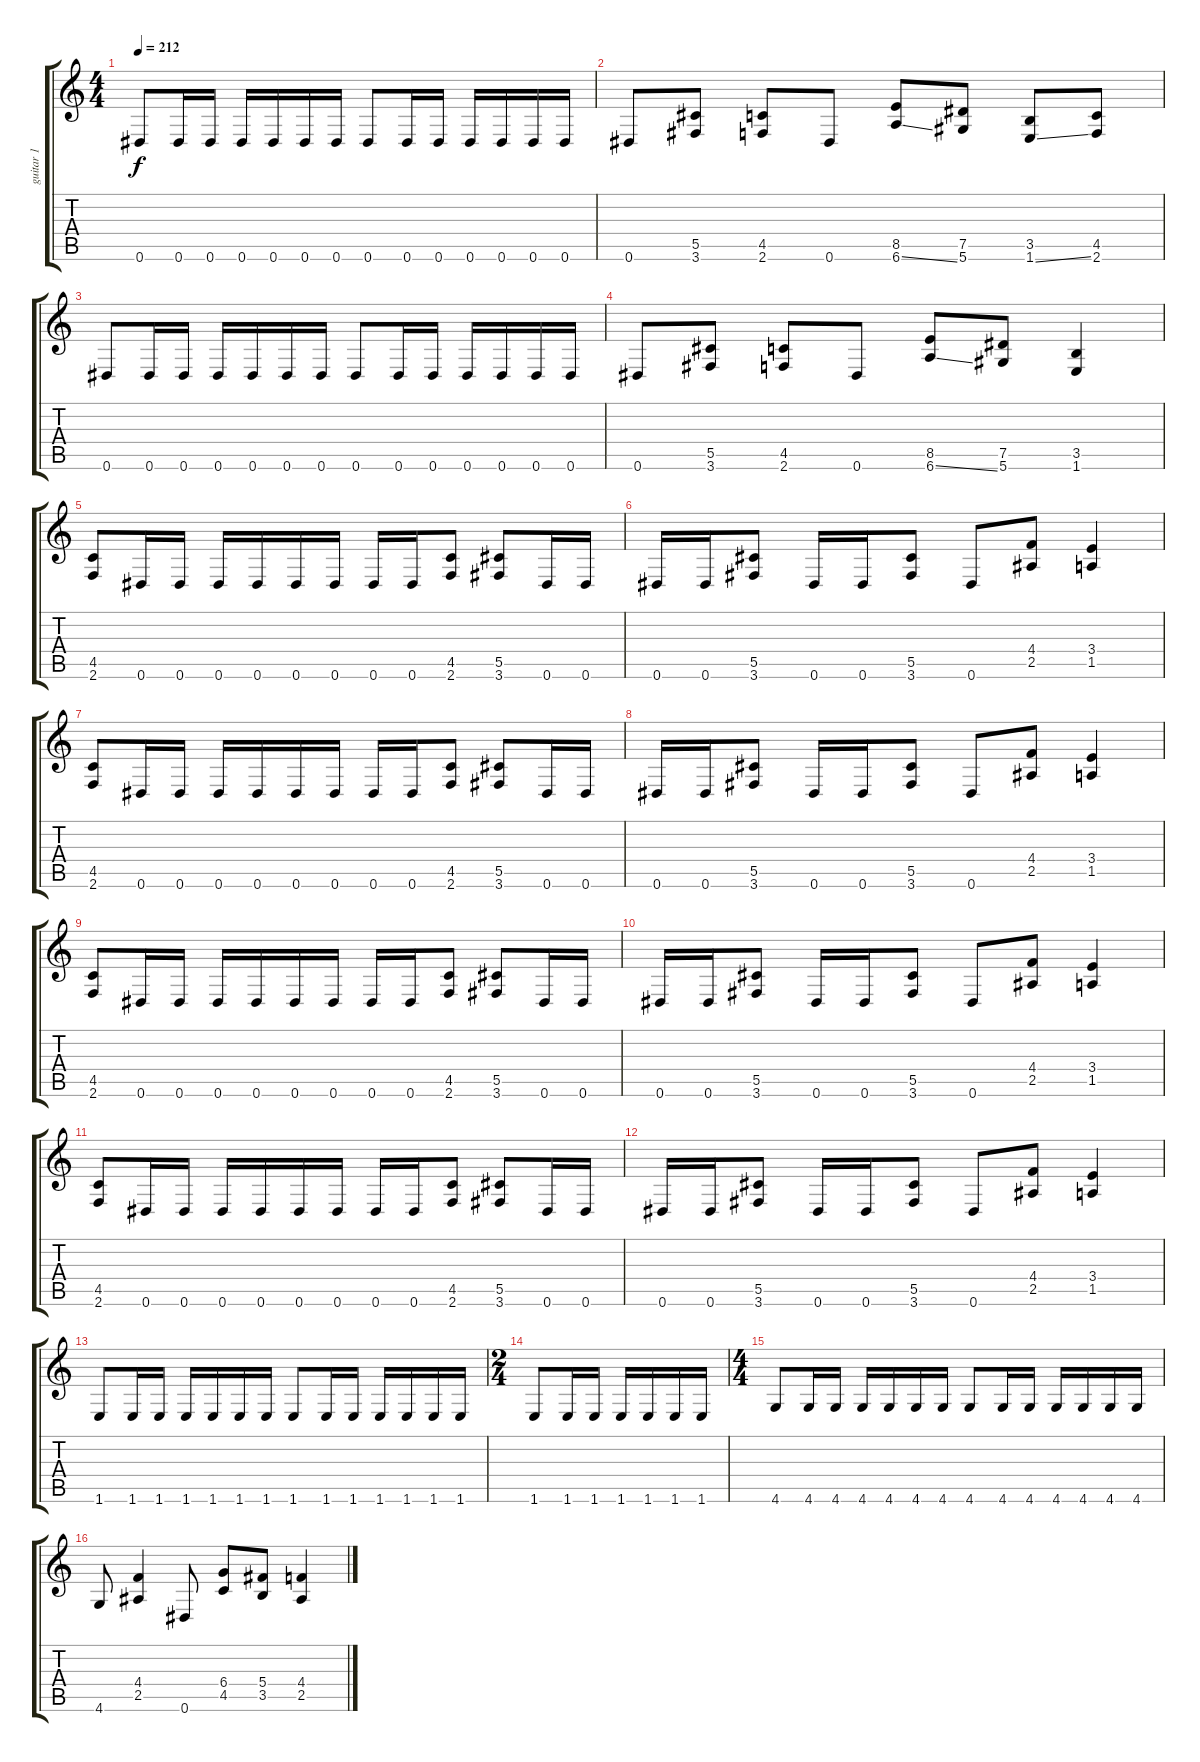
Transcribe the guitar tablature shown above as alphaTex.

\track ("guitar 1" "guitar 1") {instrument distortionguitar}
\staff {score tabs}
\tuning (Eb4 Bb3 Gb3 Db3 Ab2 Eb2) {hide}
\ts (4 4)
\tempo 212
\clef g2
\ks c
0.6.8{dy f} 0.6.16 0.6.16 0.6.16 0.6.16 0.6.16 0.6.16 0.6.8 0.6.16 0.6.16 0.6.16 0.6.16 0.6.16 0.6.16 |
0.6.8 (5.5 3.6).8 (4.5 2.6).8 0.6.8 (8.5 6.6{ss}).8 (7.5 5.6).8 (3.5 1.6{ss}).8 (4.5 2.6).8 |
0.6.8 0.6.16 0.6.16 0.6.16 0.6.16 0.6.16 0.6.16 0.6.8 0.6.16 0.6.16 0.6.16 0.6.16 0.6.16 0.6.16 |
0.6.8 (5.5 3.6).8 (4.5 2.6).8 0.6.8 (8.5 6.6{ss}).8 (7.5 5.6).8 (3.5 1.6).4 |
(4.5 2.6).8 0.6.16 0.6.16 0.6.16 0.6.16 0.6.16 0.6.16 0.6.16 0.6.16 (4.5 2.6).8 (5.5 3.6).8 0.6.16 0.6.16 |
0.6.16 0.6.16 (5.5 3.6).8 0.6.16 0.6.16 (5.5 3.6).8 0.6.8 (4.4 2.5).8 (3.4 1.5).4 |
(4.5 2.6).8 0.6.16 0.6.16 0.6.16 0.6.16 0.6.16 0.6.16 0.6.16 0.6.16 (4.5 2.6).8 (5.5 3.6).8 0.6.16 0.6.16 |
0.6.16 0.6.16 (5.5 3.6).8 0.6.16 0.6.16 (5.5 3.6).8 0.6.8 (4.4 2.5).8 (3.4 1.5).4 |
(4.5 2.6).8 0.6.16 0.6.16 0.6.16 0.6.16 0.6.16 0.6.16 0.6.16 0.6.16 (4.5 2.6).8 (5.5 3.6).8 0.6.16 0.6.16 |
0.6.16 0.6.16 (5.5 3.6).8 0.6.16 0.6.16 (5.5 3.6).8 0.6.8 (4.4 2.5).8 (3.4 1.5).4 |
(4.5 2.6).8 0.6.16 0.6.16 0.6.16 0.6.16 0.6.16 0.6.16 0.6.16 0.6.16 (4.5 2.6).8 (5.5 3.6).8 0.6.16 0.6.16 |
0.6.16 0.6.16 (5.5 3.6).8 0.6.16 0.6.16 (5.5 3.6).8 0.6.8 (4.4 2.5).8 (3.4 1.5).4 |
1.6.8 1.6.16 1.6.16 1.6.16 1.6.16 1.6.16 1.6.16 1.6.8 1.6.16 1.6.16 1.6.16 1.6.16 1.6.16 1.6.16 |
\ts (2 4)
1.6.8 1.6.16 1.6.16 1.6.16 1.6.16 1.6.16 1.6.16 |
\ts (4 4)
4.6.8 4.6.16 4.6.16 4.6.16 4.6.16 4.6.16 4.6.16 4.6.8 4.6.16 4.6.16 4.6.16 4.6.16 4.6.16 4.6.16 |
4.6.8 (4.4 2.5).4 0.6.8 (6.4 4.5).8 (5.4 3.5).8 (4.4 2.5).4
